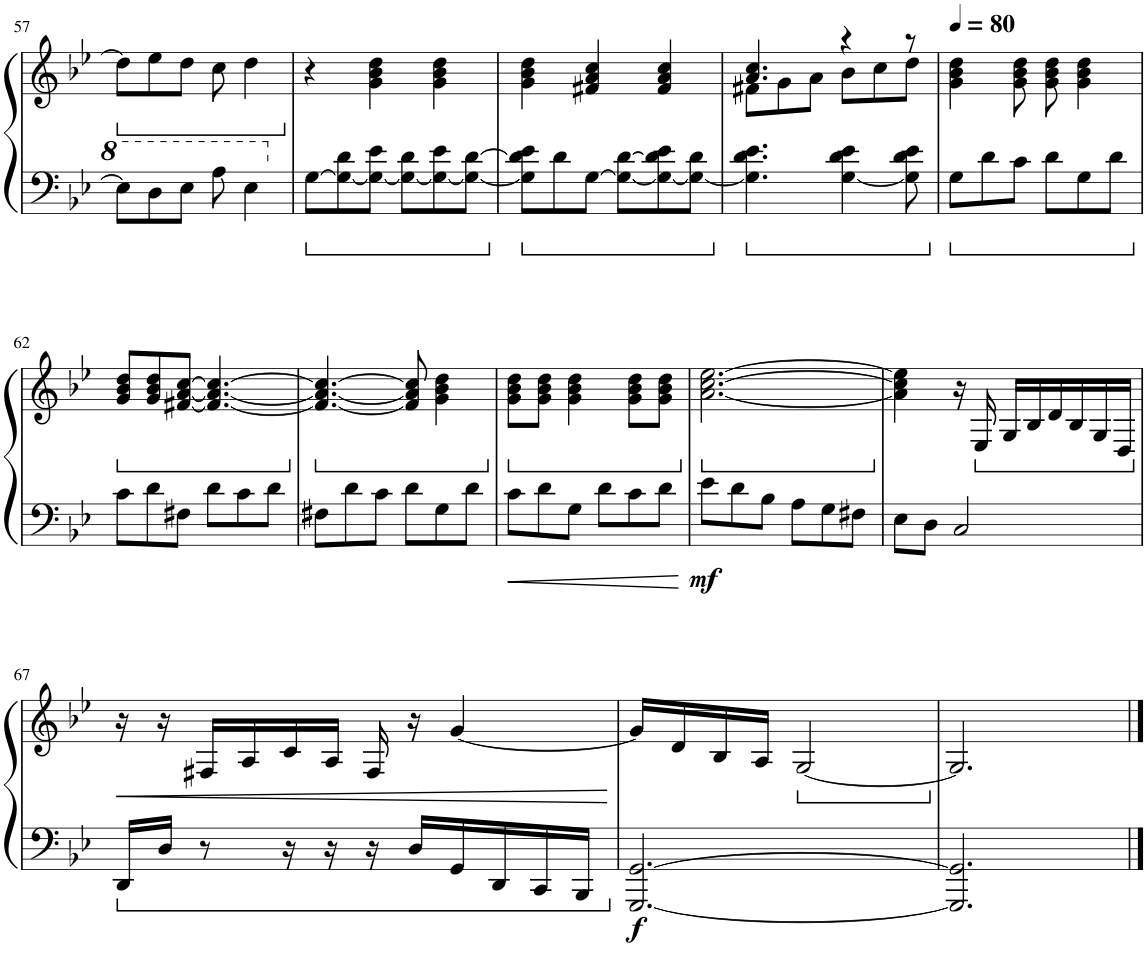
**kern	**kern	**dynam
*part1	*part1	*part1
*staff2	*staff1	*staff1/2
*I"Piano	*	*
*I'Pno.	*	*
!!LO:PB:g=z
*clefG2	*clefG2	*
*k[b-e-]	*k[b-e-]	*
*M6/8	*M6/8	*
*	*ped	*
=57	=57	=57
8e-\L]	8dd\L]	.
8d\	8ee-\	.
8e-\J	8dd\J	.
8a\	8cc\	.
4e-\	4dd\	.
=58	=58	=58
*	*Xped	*
[8G\L	4r	.
8G\_ 8d\	.	.
8G\_ 8e-\J	4g\ 4b-\ 4dd\	.
8G\_ 8d\L	.	.
8G\_ 8e-\	4g\ 4b-\ 4dd\	.
8G\_ [8d\J	.	.
=59	=59	=59
8G\] 8d\] 8e-\L	4g\ 4b-\ 4dd\	.
8d\	.	.
[8G\J	4f#X/ 4a/ 4cc/	.
8G\_ [8d\L	.	.
8G\_ 8d\] 8e-\	4f#/ 4a/ 4cc/	.
8G\_ 8d\J	.	.
=60	=60	=60
*	*^	*
4.G\] 4.d\ 4.e-\	4.a/ 4.cc/	8f#X\L	.
.	.	8g\	.
.	.	8a\J	.
[4G\ 4d\ 4e-\	4r	8b-\L	.
.	.	8cc\	.
8G\] 8d\ 8e-\	8r	8dd\J	.
*	*v	*v	*
=61	=61	=61
*	*MM80	*
8G\L	4g\ 4b-\ 4dd\	.
8d\	.	.
8c\J	8g\ 8b-\ 8dd\	.
8d\L	8g\ 8b-\ 8dd\	.
8G\	4g\ 4b-\ 4dd\	.
8d\J	.	.
!!LO:LB:g=z
=62	=62	=62
*	*ped	*
8c\L	8g/ 8b-/ 8dd/L	.
8d\	8g/ 8b-/ 8dd/	.
8F#X\J	[8f#X/ [8a/ [8cc/J	.
8d\L	4.f#/_ 4.a/_ 4.cc/_	.
8c\	.	.
8d\J	.	.
=63	=63	=63
*	*Xped	*
*	*ped	*
8F#X\L	4.f#/_ 4.a/_ 4.cc/_	.
8d\	.	.
8c\J	.	.
8d\L	8f#/] 8a/] 8cc/]	.
8G\	4g\ 4b-\ 4dd\	.
8d\J	.	.
=64	=64	=64
*	*Xped	*
*	*ped	*
8c\L	8g\ 8b-\ 8dd\L	.
8d\	8g\ 8b-\ 8dd\J	.
8G\J	4g\ 4b-\ 4dd\	.
8d\L	.	.
8c\	8g\ 8b-\ 8dd\L	.
8d\J	8g\ 8b-\ 8dd\J	.
=65	=65	=65
*	*Xped	*
*	*ped	*
!	!	!LO:DY:b=2
8e-\L	[2.a\ [2.cc\ [2.ee-\	mf
8d\	.	.
8B-\J	.	.
8A\L	.	.
8G\	.	.
8F#X\J	.	.
=66	=66	=66
*	*Xped	*
8E-\L	4a\] 4cc\] 4ee-\]	.
8D\J	.	.
2C/	16r	.
*	*ped	*
.	16E-/	.
.	16G/LL	.
.	16B-/	.
.	16d/	.
.	16B-/	.
.	16G/	.
.	16D/JJ	.
!!LO:LB:g=z
=67	=67	=67
*	*Xped	*
!	!	!LO:HP:b
16DD/LL	16r	<
16D/JJ	16r	.
8r	16F#X/LL	.
.	16A/	.
16r	16c/	.
16r	16A/JJ	.
16r	16F#/	.
16D/LL	16r	.
16GG/	[4g/	.
16DD/	.	.
16CC/	.	.
16BBB-/JJ	.	.
.	.	[
=68	=68	=68
!	!	!LO:DY:b=2
[2.GGG/ [2.GG/	16g/LL]	f
.	16d/	.
.	16B-/	.
.	16A/JJ	.
*	*ped	*
.	[2G/	.
=69	=69	=69
*	*Xped	*
2.GGG/] 2.GG/]	2.G/]	.
==	==	==
*-	*-	*-
